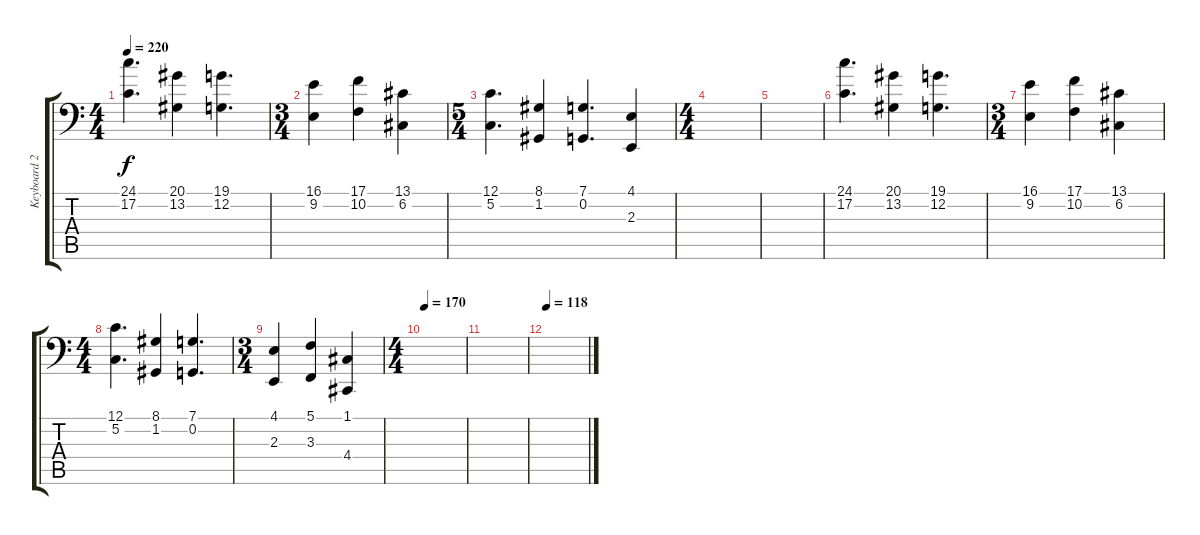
\track ("Keyboard 2 LH" "Keyboard 2") {instrument churchorgan}
\staff {score tabs}
\tuning (C3 G2 D2 A1 E1 B0) {hide}
\ts (4 4)
\tempo 220
\clef f4
\ks c
(24.1 17.2).4{d dy f} (20.1 13.2).4 (19.1 12.2).4{d} |
\ts (3 4)
(16.1 9.2).4 (17.1 10.2).4 (13.1 6.2).4 |
\ts (5 4)
(12.1 5.2).4{d} (8.1 1.2).4 (7.1 0.2).4{d} (4.1 2.3).4 |
\ts (4 4)
|
|
(24.1 17.2).4{d} (20.1 13.2).4 (19.1 12.2).4{d} |
\ts (3 4)
(16.1 9.2).4 (17.1 10.2).4 (13.1 6.2).4 |
\ts (4 4)
(12.1 5.2).4{d} (8.1 1.2).4 (7.1 0.2).4{d} |
\ts (3 4)
(4.1 2.3).4 (5.1 3.3).4 (1.1 4.4).4 |
\ts (4 4)
\tempo 170
|
|
\tempo 118
